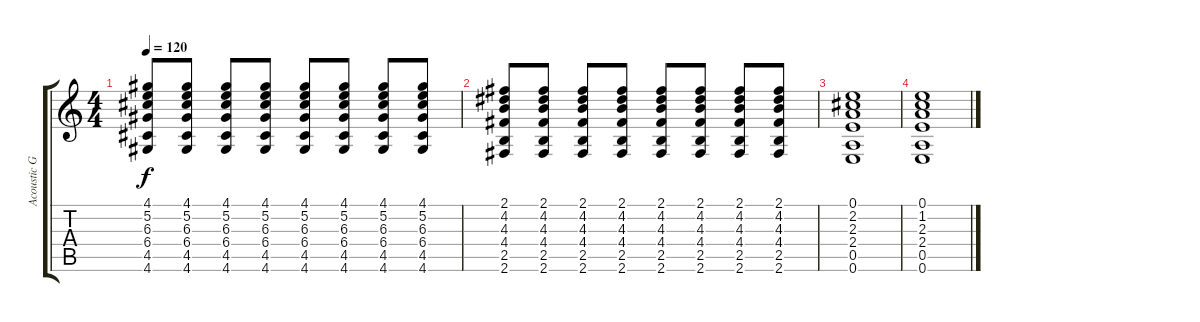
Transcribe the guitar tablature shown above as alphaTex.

\track ("Acoustic Guitar" "Acoustic G") {instrument acousticguitarnylon}
\staff {score tabs}
\tuning (E4 B3 G3 D3 A2 E2) {hide}
\ts (4 4)
\tempo 120
\clef g2
\ks c
(4.1 5.2 6.3 6.4 4.5 4.6).8{dy f} (4.1 5.2 6.3 6.4 4.5 4.6).8 (4.1 5.2 6.3 6.4 4.5 4.6).8 (4.1 5.2 6.3 6.4 4.5 4.6).8 (4.1 5.2 6.3 6.4 4.5 4.6).8 (4.1 5.2 6.3 6.4 4.5 4.6).8 (4.1 5.2 6.3 6.4 4.5 4.6).8 (4.1 5.2 6.3 6.4 4.5 4.6).8 |
(2.1 4.2 4.3 4.4 2.5 2.6).8 (2.1 4.2 4.3 4.4 2.5 2.6).8 (2.1 4.2 4.3 4.4 2.5 2.6).8 (2.1 4.2 4.3 4.4 2.5 2.6).8 (2.1 4.2 4.3 4.4 2.5 2.6).8 (2.1 4.2 4.3 4.4 2.5 2.6).8 (2.1 4.2 4.3 4.4 2.5 2.6).8 (2.1 4.2 4.3 4.4 2.5 2.6).8 |
(0.1 2.2 2.3 2.4 0.5 0.6).1 |
(0.1 1.2 2.3 2.4 0.5 0.6).1
